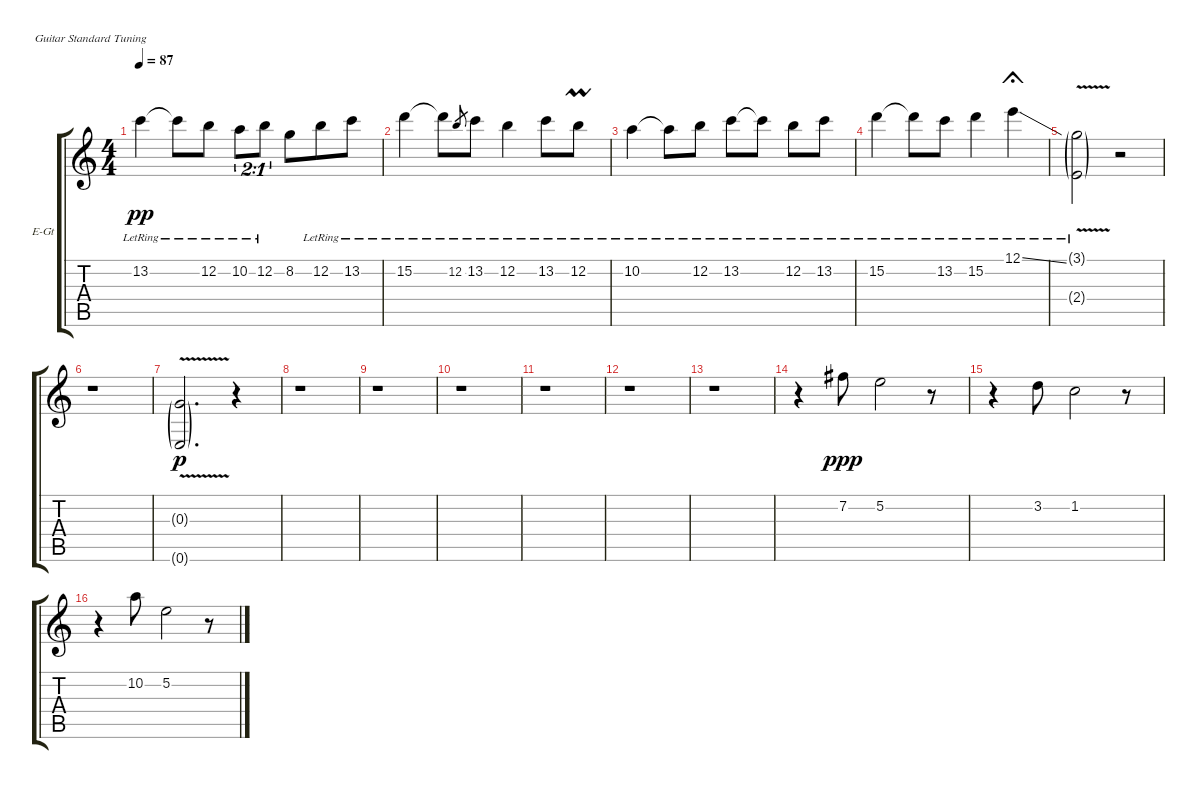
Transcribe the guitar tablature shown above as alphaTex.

\bracketExtendMode groupsimilarinstruments
\firstSystemTrackNameOrientation horizontal
\otherSystemsTrackNameOrientation horizontal
\track ("Guitare lead 3" "E-Gt") {instrument distortionguitar}
\staff {score tabs}
\tuning (E4 B3 G3 D3 A2 E2)
\ts (4 4)
\tempo 87
\clef g2
\ks c
13.2{lr}.4{dy pp} 13.2{lr t}.8 12.2{lr}.8 10.2{lr}.8{tu (2 1)} 12.2{lr}.8{tu (2 1)} 8.2.8{beam merge} 12.2{lr}.8{beam merge} 13.2{lr}.8 |
15.2{lr}.4 15.2{lr t}.8 12.2{lr}.8{gr} 13.2{lr}.8 12.2{lr}.4 13.2{lr}.8 12.2{lr umordent}.8 |
10.2{lr}.4 10.2{lr t}.8 12.2{lr}.8 13.2{lr}.8 13.2{lr t}.8 12.2{lr}.8 13.2{lr}.8 |
15.2{lr}.4 15.2{lr t}.8 13.2{lr}.8 15.2{lr}.4 12.1{ss lr}.4{fermata (short 0)} |
(3.1{v g lr} 2.4{g lr}).2 r.2 |
r.1 |
(0.3{v g} 0.6{g}).2{d dy p} r.4 |
r.1 |
r.1 |
r.1 |
r.1 |
r.1 |
r.1 |
r.4 7.2.8{dy ppp} 5.2.2 r.8 |
r.4 3.2.8 1.2.2 r.8 |
r.4 10.2.8 5.2.2 r.8
